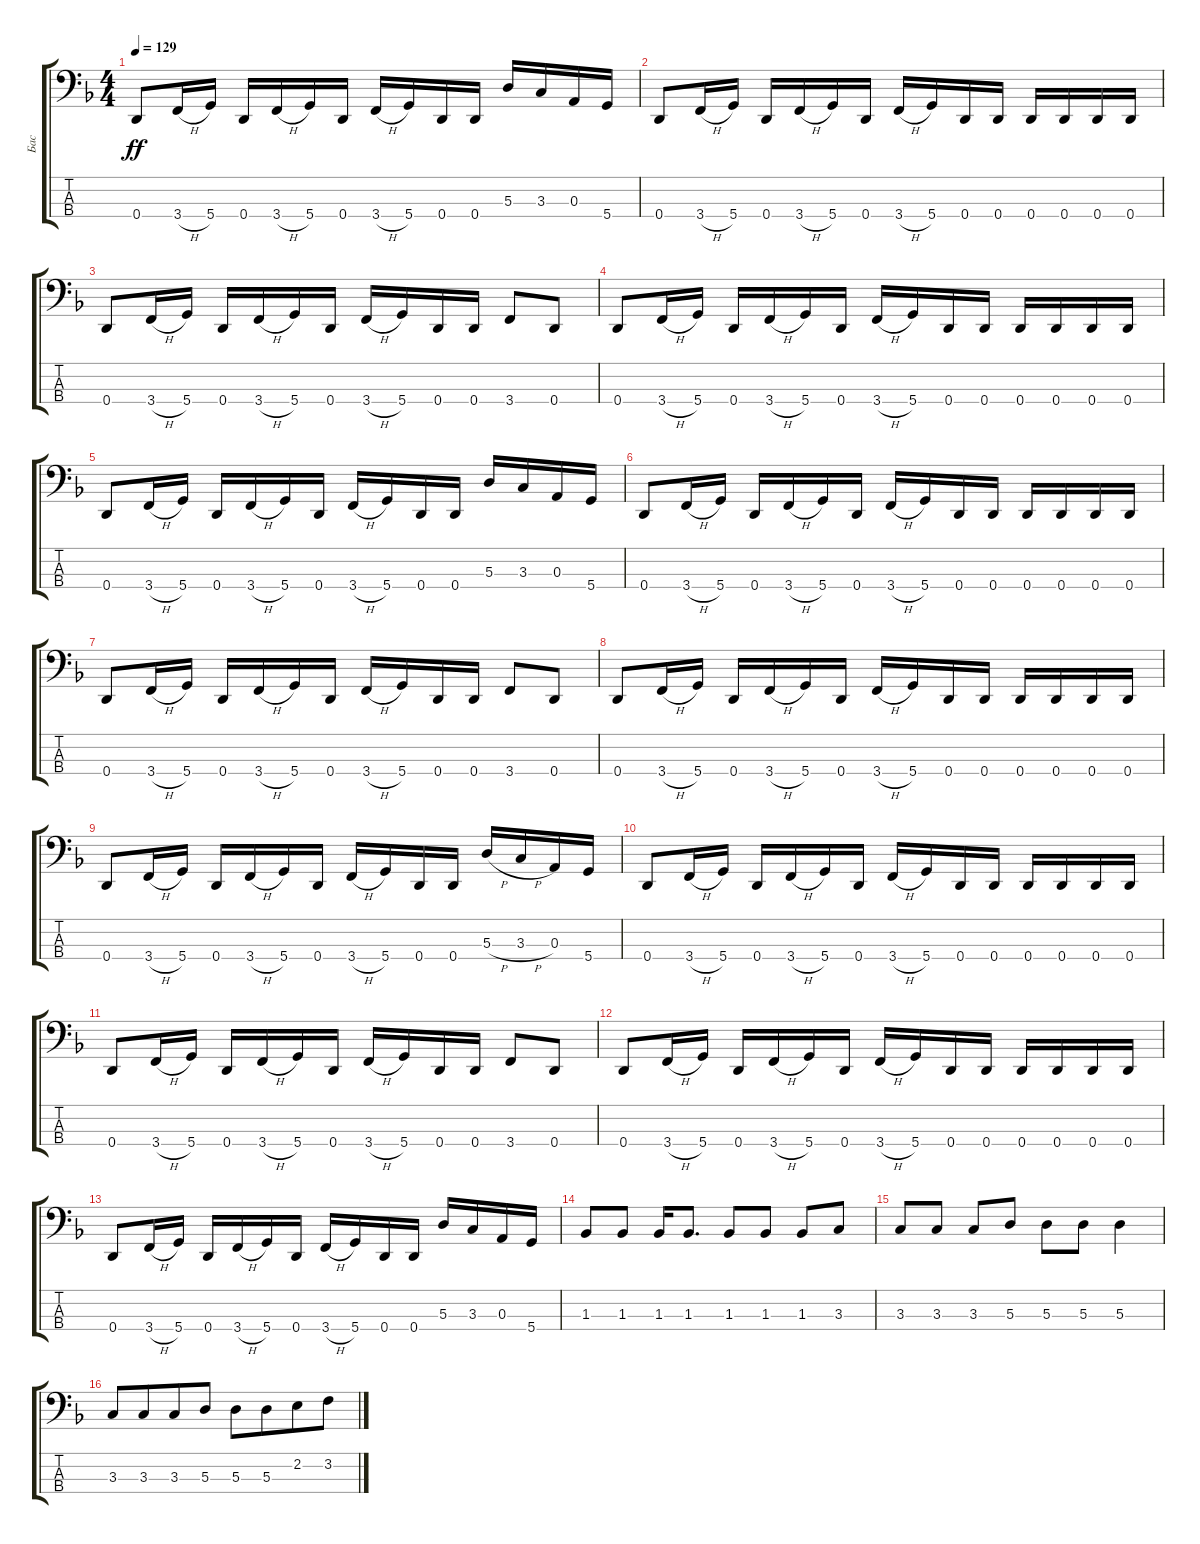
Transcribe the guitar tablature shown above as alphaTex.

\track ("Бас" "Бас") {instrument electricbassfinger}
\staff {score tabs}
\tuning (G2 D2 A1 D1) {hide}
\ts (4 4)
\tempo 129
\clef f4
\ks dminor
0.4.8{dy ff} 3.4{h}.16 5.4.16 0.4.16 3.4{h}.16 5.4.16 0.4.16 3.4{h}.16 5.4.16 0.4.16 0.4.16 5.3.16 3.3.16 0.3.16 5.4.16 |
0.4.8 3.4{h}.16 5.4.16 0.4.16 3.4{h}.16 5.4.16 0.4.16 3.4{h}.16 5.4.16 0.4.16 0.4.16 0.4.16 0.4.16 0.4.16 0.4.16 |
0.4.8 3.4{h}.16 5.4.16 0.4.16 3.4{h}.16 5.4.16 0.4.16 3.4{h}.16 5.4.16 0.4.16 0.4.16 3.4.8 0.4.8 |
0.4.8 3.4{h}.16 5.4.16 0.4.16 3.4{h}.16 5.4.16 0.4.16 3.4{h}.16 5.4.16 0.4.16 0.4.16 0.4.16 0.4.16 0.4.16 0.4.16 |
0.4.8 3.4{h}.16 5.4.16 0.4.16 3.4{h}.16 5.4.16 0.4.16 3.4{h}.16 5.4.16 0.4.16 0.4.16 5.3.16 3.3.16 0.3.16 5.4.16 |
0.4.8 3.4{h}.16 5.4.16 0.4.16 3.4{h}.16 5.4.16 0.4.16 3.4{h}.16 5.4.16 0.4.16 0.4.16 0.4.16 0.4.16 0.4.16 0.4.16 |
0.4.8 3.4{h}.16 5.4.16 0.4.16 3.4{h}.16 5.4.16 0.4.16 3.4{h}.16 5.4.16 0.4.16 0.4.16 3.4.8 0.4.8 |
0.4.8 3.4{h}.16 5.4.16 0.4.16 3.4{h}.16 5.4.16 0.4.16 3.4{h}.16 5.4.16 0.4.16 0.4.16 0.4.16 0.4.16 0.4.16 0.4.16 |
0.4.8 3.4{h}.16 5.4.16 0.4.16 3.4{h}.16 5.4.16 0.4.16 3.4{h}.16 5.4.16 0.4.16 0.4.16 5.3{h}.16 3.3{h}.16 0.3.16 5.4.16 |
0.4.8 3.4{h}.16 5.4.16 0.4.16 3.4{h}.16 5.4.16 0.4.16 3.4{h}.16 5.4.16 0.4.16 0.4.16 0.4.16 0.4.16 0.4.16 0.4.16 |
0.4.8 3.4{h}.16 5.4.16 0.4.16 3.4{h}.16 5.4.16 0.4.16 3.4{h}.16 5.4.16 0.4.16 0.4.16 3.4.8 0.4.8 |
0.4.8 3.4{h}.16 5.4.16 0.4.16 3.4{h}.16 5.4.16 0.4.16 3.4{h}.16 5.4.16 0.4.16 0.4.16 0.4.16 0.4.16 0.4.16 0.4.16 |
0.4.8 3.4{h}.16 5.4.16 0.4.16 3.4{h}.16 5.4.16 0.4.16 3.4{h}.16 5.4.16 0.4.16 0.4.16 5.3.16 3.3.16 0.3.16 5.4.16 |
1.3.8 1.3.8 1.3.16 1.3.8{d} 1.3.8 1.3.8 1.3.8 3.3.8 |
3.3.8 3.3.8 3.3.8 5.3.8 5.3.8 5.3.8 5.3.4 |
3.3.8 3.3.8{beam merge} 3.3.8 5.3.8 5.3.8 5.3.8{beam merge} 2.2.8 3.2.8
